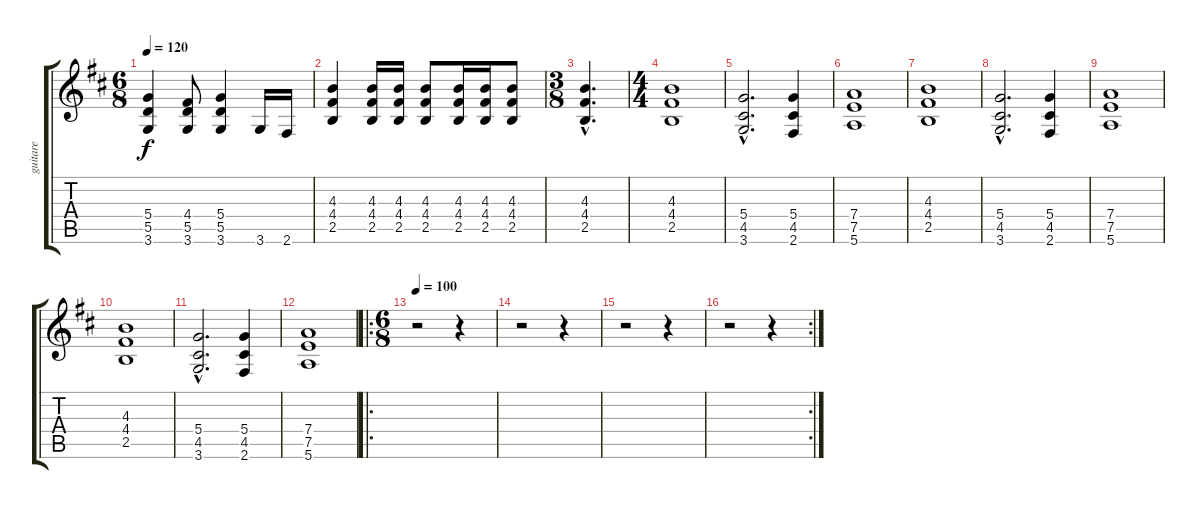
\track ("guitare" "guitare") {instrument distortionguitar}
\staff {score tabs}
\tuning (E4 B3 G3 D3 A2 E2) {hide}
\ts (6 8)
\tempo 120
\clef g2
\ks bminor
(5.4 5.5 3.6).4{dy f} (4.4 5.5 3.6).8 (5.4 5.5 3.6).4 3.6.16 2.6.16 |
(4.3 4.4 2.5).4 (4.3 4.4 2.5).16 (4.3 4.4 2.5).16 (4.3 4.4 2.5).8 (4.3 4.4 2.5).16 (4.3 4.4 2.5).16 (4.3 4.4 2.5).8 |
\ts (3 8)
(4.3{hac} 4.4{hac} 2.5{hac}).4{d} |
\ts (4 4)
(4.3 4.4 2.5).1 |
(5.4{hac} 4.5{hac} 3.6{hac}).2{d} (5.4 4.5 2.6).4 |
(7.4 7.5 5.6).1 |
(4.3 4.4 2.5).1 |
(5.4{hac} 4.5{hac} 3.6{hac}).2{d} (5.4 4.5 2.6).4 |
(7.4 7.5 5.6).1 |
(4.3 4.4 2.5).1 |
(5.4{hac} 4.5{hac} 3.6{hac}).2{d} (5.4 4.5 2.6).4 |
(7.4 7.5 5.6).1 |
\ro
\ts (6 8)
\tempo 100
r.2 r.4 |
r.2 r.4 |
r.2 r.4 |
\rc 2
r.2 r.4
